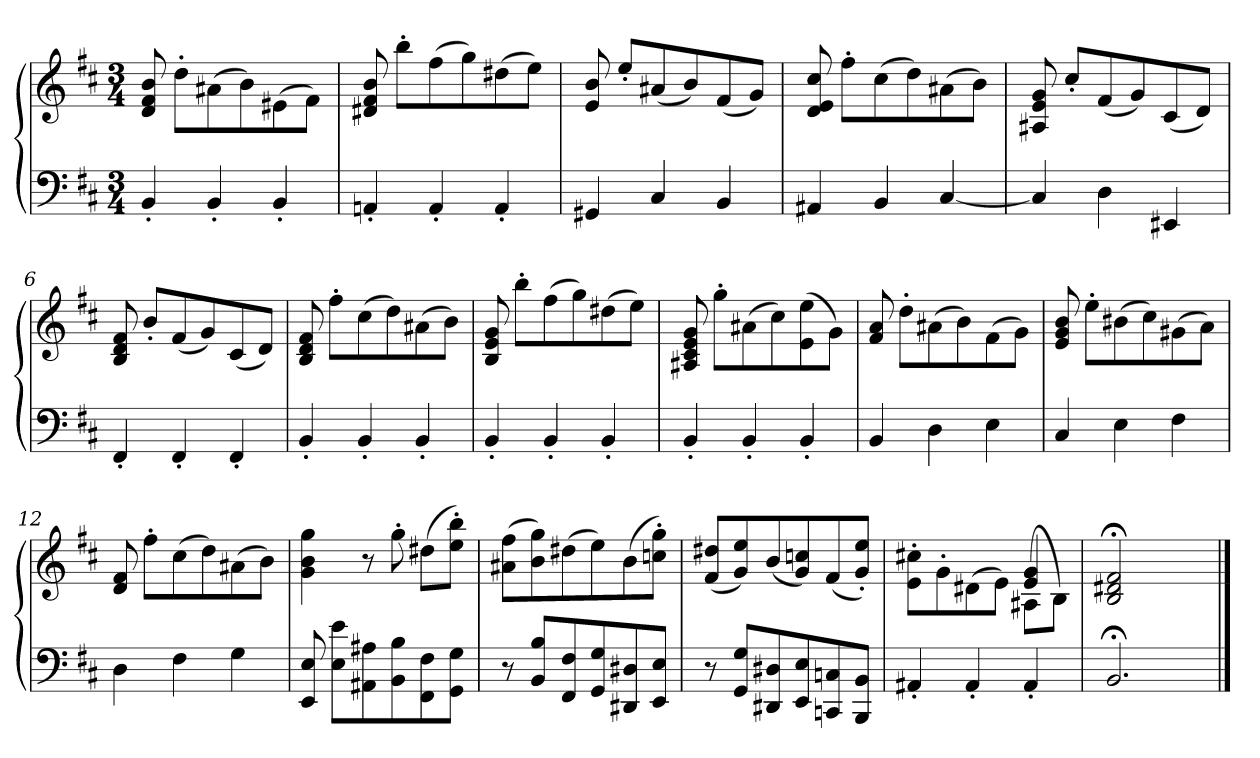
**kern	**kern
*part1	*part1
*staff2	*staff1
*clefF4	*clefG2
*k[f#c#]	*k[f#c#]
*b:	*b:
*M3/4	*M3/4
=1	=1
4BB'</	8d/ 8f#/ 8b/
.	8dd'>\L
4BB'</	(>8a#X\
.	8b\)
4BB'</	(>8e#X\
.	8f#\J)
=2	=2
4AAn'</	8d#X/ 8f#/ 8b/
.	8bb'>\L
4AA'</	(>8ff#\
.	8gg\)
4AA'</	(>8dd#X\
.	8ee\J)
=3	=3
4GG#X/	8e/ 8b/
.	8ee'</L
4C#/	(<8a#X/
.	8b/)
4BB/	(>8f#/
.	8g/J)
=4	=4
4AA#X/	8d/ 8e/ 8cc#/
.	8ff#'>\L
4BB/	(>8cc#\
.	8dd\)
[4C#/	(>8a#X\
.	8b\J)
!!LO:LB:g=z
=5	=5
4C#/]	8A#X/ 8e/ 8g/
.	8cc#'</L
4D\	(<8f#/
.	8g/)
4EE#X/	(<8c#/
.	8d/J)
=6	=6
4FF#'</	8B/ 8d/ 8f#/
.	8b'</L
4FF#'</	(<8f#/
.	8g/)
4FF#'</	(<8c#/
.	8d/J)
=7	=7
4BB'</	8B/ 8d/ 8f#/
.	8ff#'>\L
4BB'</	(>8cc#\
.	8dd\)
4BB'</	(>8a#X\
.	8b\J)
=8	=8
4BB'</	8B/ 8e/ 8g/
.	8bb'>\L
4BB'</	(>8ff#\
.	8gg\)
4BB'</	(>8dd#X\
.	8ee\J)
!!LO:LB:g=z
=9	=9
4BB'</	8A#X/ 8c#/ 8e/ 8g/
.	8gg'>\L
4BB'</	(>8a#X\
.	8cc#\)
4BB'</	(>8e\ 8ee\
.	8g\J)
=10	=10
4BB/	8f#/ 8a/
.	8dd'>\L
4D\	(>8a#X\
.	8b\)
4E\	(>8f#\
.	8g\J)
=11	=11
4C#/	8e/ 8g/ 8b/
.	8ee'>\L
4E\	(>8b#X\
.	8cc#\)
4F#\	(>8g#X\
.	8a\J)
=12	=12
4D\	8d/ 8f#/
.	8ff#'>\L
4F#\	(>8cc#\
.	8dd\)
4G\	(>8a#X\
.	8b\J)
!!LO:LB:g=z
=13	=13
8EE/ 8E/	4g\ 4b\ 4gg\
8E\ 8e\L	.
8AA#X\ 8A#X\	8r
8BB\ 8B\	8gg'>\
8FF#\ 8F#\	(>8dd#X\L
8GG\ 8G\J	8ee\'> 8bb\'>J)
=14	=14
8r	(>8a#X\ 8ff#\L
8BB/ 8B/L	8b\ 8gg\)
8FF#/ 8F#/	(>8dd#X\
8GG/ 8G/	8ee\)
8DD#X/ 8D#X/	(>8b\
8EE/ 8E/J	8ccn\'> 8gg\'>J)
=15	=15
8r	(>8f#/ 8dd#X/L
8GG/ 8G/L	8g/ 8ee/)
8DD#X/ 8D#X/	(>8b/
8EE/ 8E/	8g/ 8ccn/)
8CCn/ 8Cn/	(>8f#/
8BBB/ 8BB/J	8g/'< 8ee/'<J)
=16	=16
*	*^
4AA#X'</	8e\'< 8cc#X\'<L	2ryy
.	8g'>\	.
4AA#'</	(>8d#X\	.
.	8e\J)	.
4AA#'</	(<8A#X\L	4e/ 4g/
.	8B\J)	.
*	*v	*v
=17	=17
2.BB;</	2B/;< 2d#X/;< 2f#/;<
.	4ryy
==	==
*-	*-
